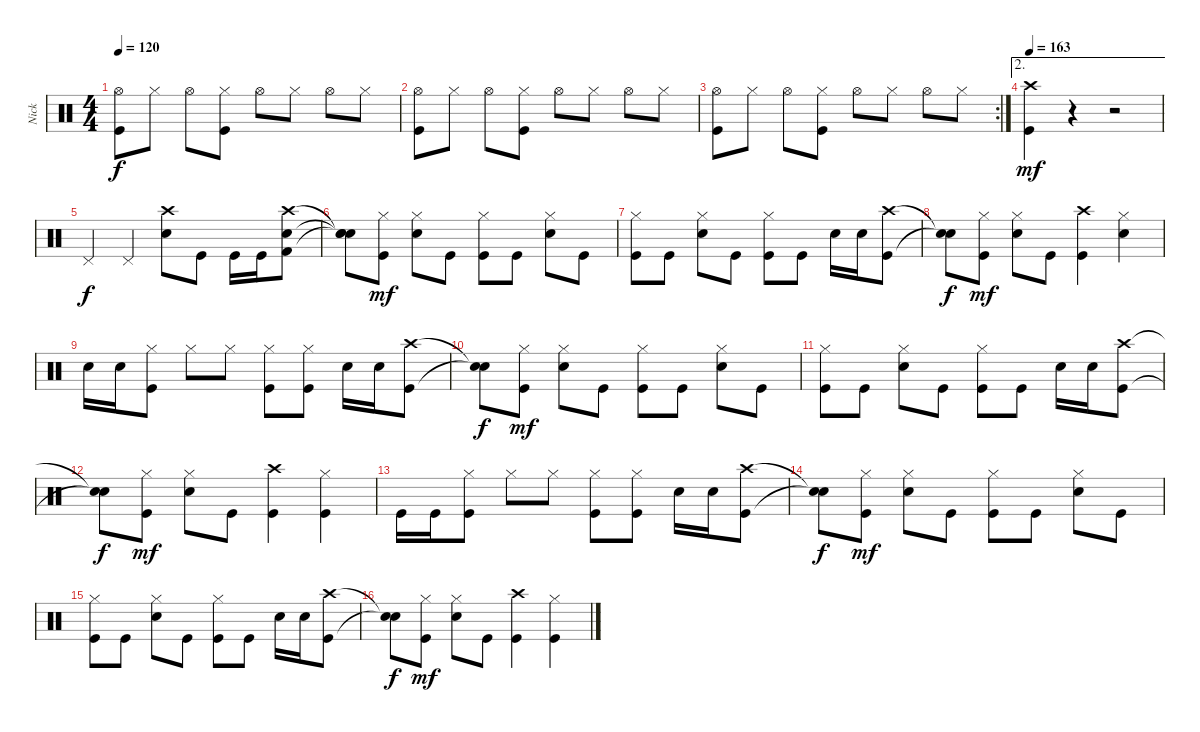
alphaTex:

\track ("Nick" "Nick") {instrument percussion}
\staff {score}
\articulation defaults
\ts (4 4)
\tempo 120
\clef neutral
\ks c
("Kick (hit)" "Hi-Hat (open)").8{dy f} "Hi-Hat (closed)".8 "Hi-Hat (open)".8 ("Kick (hit)" "Hi-Hat (closed)").8 "Hi-Hat (open)".8 "Hi-Hat (closed)".8 "Hi-Hat (open)".8 "Hi-Hat (closed)".8 |
("Kick (hit)" "Hi-Hat (open)").8 "Hi-Hat (closed)".8 "Hi-Hat (open)".8 ("Kick (hit)" "Hi-Hat (closed)").8 "Hi-Hat (open)".8 "Hi-Hat (closed)".8 "Hi-Hat (open)".8 "Hi-Hat (closed)".8 |
\rc 2
("Kick (hit)" "Hi-Hat (open)").8 "Hi-Hat (closed)".8 "Hi-Hat (open)".8 ("Kick (hit)" "Hi-Hat (closed)").8 "Hi-Hat (open)".8 "Hi-Hat (closed)".8 "Hi-Hat (open)".8 "Hi-Hat (closed)".8 |
\ae 2
\tempo 163
("Kick (hit)" "Crash high (hit)").4{dy mf} r.4 r.2 |
"Pedal Hi-Hat (hit)".4{dy f} "Pedal Hi-Hat (hit)".4 ("Snare (hit) 2" "Crash high (hit)").8 "Kick (hit)".8 "Kick (hit)".16 "Kick (hit)".16 ("Crash high (hit)" "Kick (hit) 2" "Electric Snare (hit)").8 |
("Snare (hit)"{t} "Snare (hit)"{t} "Snare (hit)"{t}).8 ("Kick (hit)" "Hi-Hat (closed)").8{dy mf} ("Hi-Hat (closed)" "Snare (hit) 2").8 "Kick (hit)".8 ("Kick (hit)" "Hi-Hat (closed)").8 "Kick (hit)".8 ("Hi-Hat (closed)" "Snare (hit) 2").8 "Kick (hit)".8 |
("Kick (hit)" "Hi-Hat (closed)").8 "Kick (hit)".8 ("Hi-Hat (closed)" "Snare (hit) 2").8 "Kick (hit)".8 ("Kick (hit)" "Hi-Hat (closed)").8 "Kick (hit)".8 "Snare (hit) 2".16 "Snare (hit) 2".16 ("Kick (hit)" "Crash high (hit)").8 |
("Snare (hit)"{t} "Snare (hit)"{t}).8{dy f} ("Kick (hit)" "Hi-Hat (closed)").8{dy mf} ("Hi-Hat (closed)" "Snare (hit) 2").8 "Kick (hit)".8 ("Kick (hit)" "Crash high (hit)").4 ("Hi-Hat (closed)" "Snare (hit) 2").4 |
"Snare (hit) 2".16 "Snare (hit) 2".16 ("Kick (hit)" "Hi-Hat (closed)").8 "Hi-Hat (closed)".8 "Hi-Hat (closed)".8 ("Kick (hit)" "Hi-Hat (closed)").8 ("Kick (hit)" "Hi-Hat (closed)").8 "Snare (hit) 2".16 "Snare (hit) 2".16 ("Kick (hit)" "Crash high (hit)").8 |
("Snare (hit)"{t} "Snare (hit)"{t}).8{dy f} ("Kick (hit)" "Hi-Hat (closed)").8{dy mf} ("Hi-Hat (closed)" "Snare (hit) 2").8 "Kick (hit)".8 ("Kick (hit)" "Hi-Hat (closed)").8 "Kick (hit)".8 ("Hi-Hat (closed)" "Snare (hit) 2").8 "Kick (hit)".8 |
("Kick (hit)" "Hi-Hat (closed)").8 "Kick (hit)".8 ("Hi-Hat (closed)" "Snare (hit) 2").8 "Kick (hit)".8 ("Kick (hit)" "Hi-Hat (closed)").8 "Kick (hit)".8 "Snare (hit) 2".16 "Snare (hit) 2".16 ("Kick (hit)" "Crash high (hit)").8 |
("Snare (hit)"{t} "Snare (hit)"{t}).8{dy f} ("Kick (hit)" "Hi-Hat (closed)").8{dy mf} ("Hi-Hat (closed)" "Snare (hit) 2").8 "Kick (hit)".8 ("Kick (hit)" "Crash high (hit)").4 ("Kick (hit)" "Hi-Hat (closed)").4 |
"Kick (hit)".16 "Kick (hit)".16 ("Kick (hit)" "Hi-Hat (closed)").8 "Hi-Hat (closed)".8 "Hi-Hat (closed)".8 ("Kick (hit)" "Hi-Hat (closed)").8 ("Kick (hit)" "Hi-Hat (closed)").8 "Snare (hit) 2".16 "Snare (hit) 2".16 ("Kick (hit)" "Crash high (hit)").8 |
("Snare (hit)"{t} "Snare (hit)"{t}).8{dy f} ("Kick (hit)" "Hi-Hat (closed)").8{dy mf} ("Hi-Hat (closed)" "Snare (hit) 2").8 "Kick (hit)".8 ("Kick (hit)" "Hi-Hat (closed)").8 "Kick (hit)".8 ("Hi-Hat (closed)" "Snare (hit) 2").8 "Kick (hit)".8 |
("Kick (hit)" "Hi-Hat (closed)").8 "Kick (hit)".8 ("Hi-Hat (closed)" "Snare (hit) 2").8 "Kick (hit)".8 ("Kick (hit)" "Hi-Hat (closed)").8 "Kick (hit)".8 "Snare (hit) 2".16 "Snare (hit) 2".16 ("Kick (hit)" "Crash high (hit)").8 |
("Snare (hit)"{t} "Snare (hit)"{t}).8{dy f} ("Kick (hit)" "Hi-Hat (closed)").8{dy mf} ("Hi-Hat (closed)" "Snare (hit) 2").8 "Kick (hit)".8 ("Kick (hit)" "Crash high (hit)").4 ("Kick (hit)" "Hi-Hat (closed)").4
